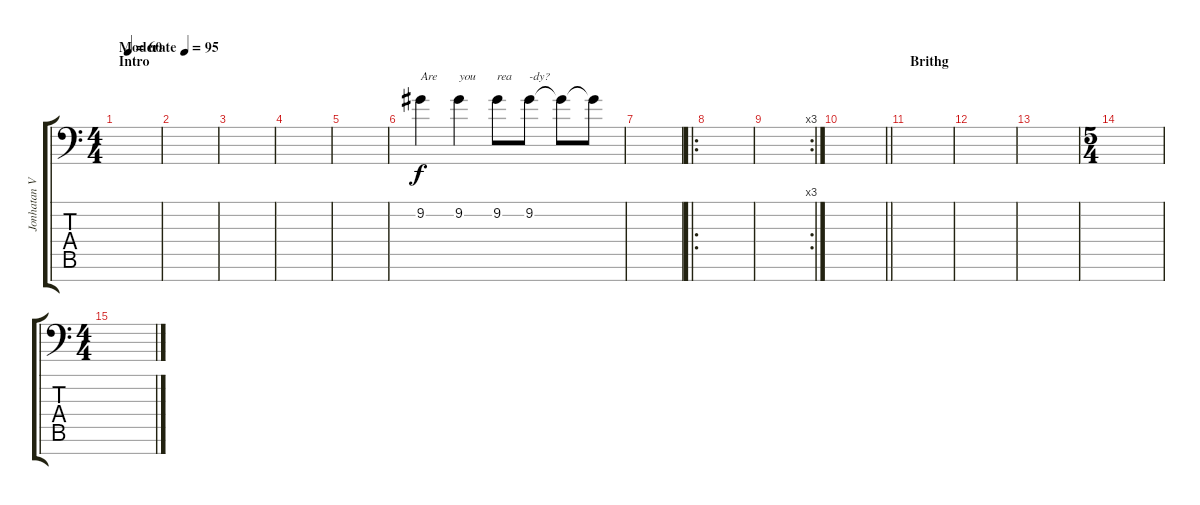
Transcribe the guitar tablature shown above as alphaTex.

\track ("Jonhatan Vocal" "Jonhatan V") {instrument lead8bassandlead}
\staff {score tabs}
\tuning (E4 B3 G3 D3 A2 E2 C-1) {hide}
\ts (4 4)
\section ("" "Intro")
\tempo (95 "Moderate")
\tempo 40
\tempo (60 0.25)
\tempo (95 "Moderate")
\clef f4
\ks c
|
|
|
|
|
9.2.4{txt "Are"} 9.2.4{txt "you"} 9.2.8{txt "rea"} 9.2.8{txt "-dy?"} 9.2{t}.8 9.2{t}.8 |
|
\ro
|
\rc 3
|
\barLineRight lightlight
|
\section ("" "Brithg")
|
|
|
\ts (5 4)
|
\ts (4 4)
